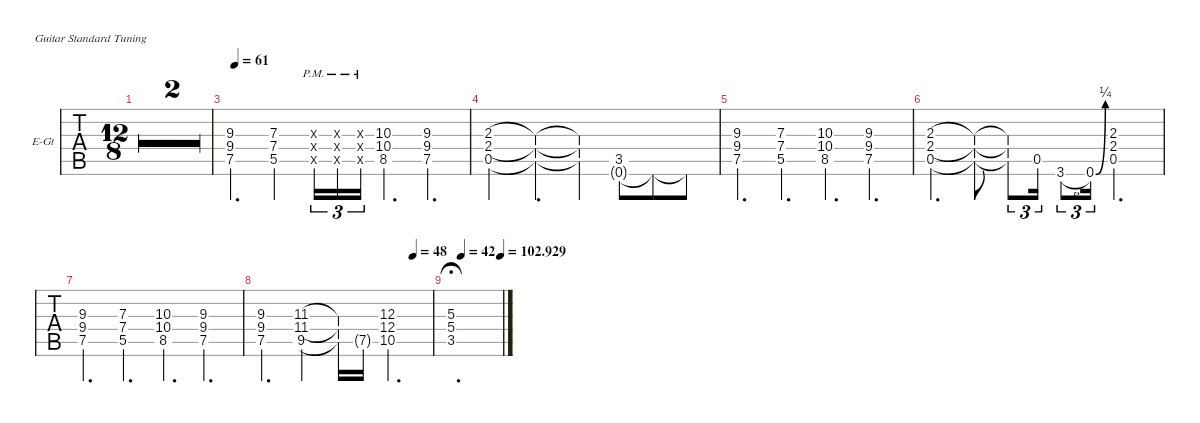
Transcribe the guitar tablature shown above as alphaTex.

\hideDynamics
\bracketExtendMode groupsimilarinstruments
\firstSystemTrackNameOrientation horizontal
\otherSystemsTrackNameOrientation horizontal
\track ("Guitar 2" "E-Gt") {multiBarRest instrument overdrivenguitar}
\staff {tabs}
\tuning (E4 B3 G3 D3 A2 E2)
\ts (12 8)
\tempo 66
\clef g2
\scale 0
\ks c
r.1{d dy f} |
\scale 0
r.1{d} |
\tempo (61 0.025)
\scale
0.403264 (9.3 9.4 7.5).4{d} (7.3 7.4 5.5).4 (7.3{pm st x} 7.4{pm st x} 7.5{pm st x}).16{tu (3 2)} (7.3{pm st x} 7.5{pm st x} 7.4{pm st x}).16{tu (3 2)} (7.3{pm st x} 7.4{pm st x} 7.5{pm st x}).16{tu (3 2)} (10.3 10.4 8.5).4{d} (9.3 9.4 7.5).4{d} |
\scale
0.296943 (2.4 2.3 0.5).2{ot 8va} (2.4{t} 2.3{t} 0.5{t}).4{d ot 8va} (2.4{t} 2.3{t} 0.5{t}).4{ot 8va} (0.6{g} 3.5).8{ot 8va} 0.6{t}.8{ot 8va} 0.6{t}.8 |
(9.3 9.4 7.5).4{d} (7.3 7.4 5.5).4{d} (10.3 10.4 8.5).4{d} (9.3 9.4 7.5).4{d} |
(2.3 2.4 0.5).4{d ot 8va} (2.3{t} 2.4{t} 0.5{t}).8{ot 8va} (2.3{t} 2.4{t} 0.5{t}).8{tu (3 2) ot 8va} 0.5.16{tu (3 2) ot 8va} 3.6{h}.8{tu (3 2) ot 8va} 0.6{be (bend 0 0 29.4 1)}.16{tu (3 2) ot 8va legatoorigin} (2.3 2.4 0.5).2{d ot 8va} |
(9.3 9.4 7.5).4{d} (7.3 7.4 5.5).4{d} (10.3 10.4 8.5).4{d} (9.3 9.4 7.5).4{d} |
\tempo (48 0.890244)
(9.3 9.4 7.5).4{d} (11.3 11.4 9.5).4{ot 8va} (11.3{t} 11.4{t} 9.5{t}).16{ot 8va} 7.5{g}.16{ot 8va} (12.3 12.4 10.5).2{d ot 8va} |
\tempo (42 0.219512)
\tempo (102.929 0.975)
(5.3 5.4 3.5).1{d ot 8va fermata (medium 0.51)}
